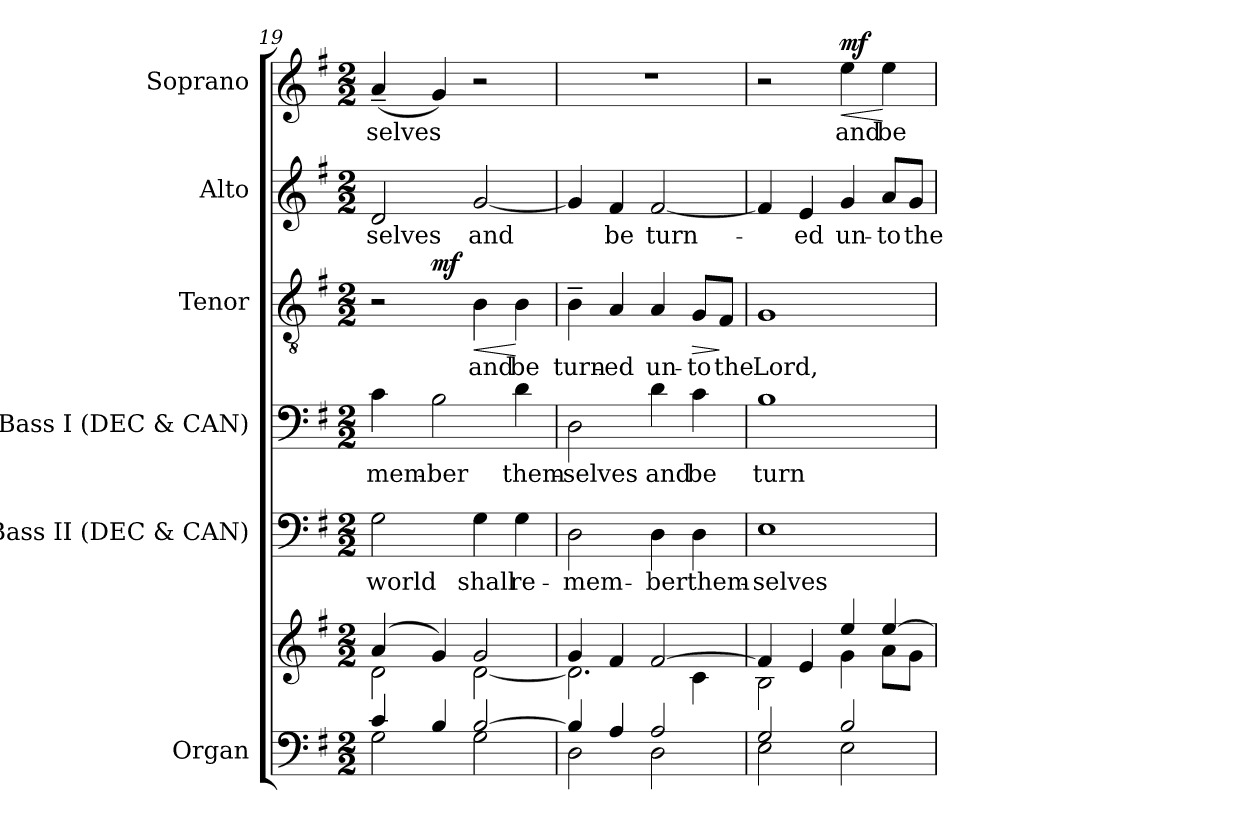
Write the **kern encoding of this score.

**kern	**kern	**kern	**text	**kern	**text	**kern	**text	**dynam	**kern	**text	**kern	**text	**dynam
*part6	*part6	*part5	*part5	*part4	*part4	*part3	*part3	*part3	*part2	*part2	*part1	*part1	*part1
*staff7	*staff6	*staff5	*staff5	*staff4	*staff4	*staff3	*staff3	*staff3	*staff2	*staff2	*staff1	*staff1	*staff1
*I"Organ	*	*I"Bass II (DEC & CAN)	*	*I"Bass I (DEC & CAN)	*	*I"Tenor	*	*	*I"Alto	*	*I"Soprano	*	*
*I'Org.	*	*I'B II.	*	*I'B I.	*	*I'T.	*	*	*I'A.	*	*I'S.	*	*
*clefF4	*clefG2	*clefF4	*	*clefF4	*	*clefGv2	*	*	*clefG2	*	*clefG2	*	*
*	*	*	*	*	*	*ITrd7c12	*	*	*	*	*	*	*
*k[f#]	*k[f#]	*k[f#]	*	*k[f#]	*	*k[f#]	*	*	*k[f#]	*	*k[f#]	*	*
*G:	*G:	*G:	*	*G:	*	*G:	*	*	*G:	*	*G:	*	*
*M2/2	*M2/2	*M2/2	*	*M2/2	*	*M2/2	*	*	*M2/2	*	*M2/2	*	*
=19	=19	=19	=19	=19	=19	=19	=19	=19	=19	=19	=19	=19	=19
*^	*^	*	*	*	*	*	*	*	*	*	*	*	*
!	!	!	!	!	!LO:LY:b:color=#000000	!	!	!	!	!	!	!	!	!	!
!	!	!	!	!	!	!	!LO:LY:b:color=#000000	!	!	!	!	!	!	!	!
!	!	!	!	!	!	!	!	!	!	!	!	!LO:LY:b:color=#000000	!	!	!
!	!	!	!	!	!	!	!	!	!	!	!	!	!	!LO:LY:b:color=#000000	!
*	*	*	*	*	*	*	*	*^	*	*	*	*	*	*	*
4ci/	2Gi\	(4ai/	2di\	2Gi\	world	4ci\	-mem-	2r	4ryy	.	.	2di/	-selves	(4a~i/	-selves	.
!	!	!	!	!	!	!	!LO:LY:b:color=#000000	!	!	!	!	!	!	!	!	!
4Bi/	.	4gi/)	.	.	.	2Bi\	-ber	.	2.ryy	.	mf	.	.	4gi/)	.	.
!	!	!	!	!	!LO:LY:b:color=#000000	!	!	!	!	!	!	!	!	!	!	!
!	!	!	!	!	!	!	!	!	!	!LO:LY:b:color=#000000	!LO:HP:b	!	!	!	!	!
!	!	!	!	!	!	!	!	!	!	!	!	!	!LO:LY:b:color=#000000	!	!	!
[2Bi/	2Gi\	2gi/	[2di\	4Gi\	shall	.	.	4BBi\	.	and	<	[2gi/	and	2r	.	.
!	!	!	!	!	!LO:LY:b:color=#000000	!	!	!	!	!	!	!	!	!	!	!
!	!	!	!	!	!	!	!LO:LY:b:color=#000000	!	!	!	!	!	!	!	!	!
!	!	!	!	!	!	!	!	!	!	!LO:LY:b:color=#000000	!	!	!	!	!	!
.	.	.	.	4Gi\	re-	4di\	them-	4BBi\	.	be	[	.	.	.	.	.
*	*	*	*	*	*	*	*	*v	*v	*	*	*	*	*	*	*
=20	=20	=20	=20	=20	=20	=20	=20	=20	=20	=20	=20	=20	=20	=20	=20
*	*	*	*	*	*	*	*	*^	*	*	*	*	*	*	*
!	!	!	!	!	!LO:LY:b:color=#000000	!	!	!	!	!	!	!	!	!	!	!
*	*	*	*	*	*	*	*	*v	*v	*	*	*	*	*	*	*
*	*	*	*	*	*	*	*	*^	*	*	*	*	*	*	*
!	!	!	!	!	!	!	!LO:LY:b:color=#000000	!	!	!	!	!	!	!	!	!
*	*	*	*	*	*	*	*	*v	*v	*	*	*	*	*	*	*
*	*	*	*	*	*	*	*	*^	*	*	*	*	*	*	*
!	!	!	!	!	!	!	!	!	!	!LO:LY:b:color=#000000	!	!	!	!	!	!
*	*	*	*	*	*	*	*	*v	*v	*	*	*	*	*	*	*
4Bi/]	2Di\	4gi/	2.di\]	2Di\	-mem-	2Di\	-selves	4BB~i\	turn-	.	4gi/]	.	1r	.	.
!	!	!	!	!	!	!	!	!	!LO:LY:b:color=#000000	!	!	!	!	!	!
!	!	!	!	!	!	!	!	!	!	!	!	!LO:LY:b:color=#000000	!	!	!
4Ai/	.	4f#i/	.	.	.	.	.	4AAi/	-ed	.	4f#i/	be	.	.	.
!	!	!	!	!	!LO:LY:b:color=#000000	!	!	!	!	!	!	!	!	!	!
!	!	!	!	!	!	!	!LO:LY:b:color=#000000	!	!	!	!	!	!	!	!
!	!	!	!	!	!	!	!	!	!LO:LY:b:color=#000000	!	!	!	!	!	!
!	!	!	!	!	!	!	!	!	!	!	!	!LO:LY:b:color=#000000	!	!	!
2Ai/	2Di\	[2f#i/	.	4Di\	-ber	4di\	and	4AAi/	un-	.	[2f#i/	turn-	.	.	.
!	!	!	!	!	!LO:LY:b:color=#000000	!	!	!	!	!	!	!	!	!	!
!	!	!	!	!	!	!	!LO:LY:b:color=#000000	!	!	!	!	!	!	!	!
!	!	!	!	!	!	!	!	!	!LO:LY:b:color=#000000	!LO:HP:b	!	!	!	!	!
.	.	.	4ci\	4Di\	them-	4ci\	be	8GGi/L	-to	>	.	.	.	.	.
!	!	!	!	!	!	!	!	!	!LO:LY:b:color=#000000	!	!	!	!	!	!
.	.	.	.	.	.	.	.	8FF#i/J	the	]	.	.	.	.	.
=21	=21	=21	=21	=21	=21	=21	=21	=21	=21	=21	=21	=21	=21	=21	=21
!	!	!	!	!	!LO:LY:b:color=#000000	!	!	!	!	!	!	!	!	!	!
!	!	!	!	!	!	!	!LO:LY:b:color=#000000	!	!	!	!	!	!	!	!
!	!	!	!	!	!	!	!	!	!LO:LY:b:color=#000000	!	!	!	!	!	!
2Gi/	2Ei\	4f#i/]	2Bi\	1Ei	-selves	1Bi	turn-	1GGi	Lord,	.	4f#i/]	.	2r	.	.
!	!	!	!	!	!	!	!	!	!	!	!	!LO:LY:b:color=#000000	!	!	!
.	.	4ei/	.	.	.	.	.	.	.	.	4ei/	-ed	.	.	.
!	!	!	!	!	!	!	!	!	!	!	!	!LO:LY:b:color=#000000	!	!	!
!	!	!	!	!	!	!	!	!	!	!	!	!	!	!LO:LY:b:color=#000000	!LO:HP:b
2Bi/	2Ei\	4eei/	4gi\	.	.	.	.	.	.	.	4gi/	un-	4eei\	and	< mf
!	!	!	!	!	!	!	!	!	!	!	!	!LO:LY:b:color=#000000	!	!	!
!	!	!	!	!	!	!	!	!	!	!	!	!	!	!LO:LY:b:color=#000000	!
.	.	[4eei/	8ai\L	.	.	.	.	.	.	.	8ai/L	-to	4eei\	be	[
!	!	!	!	!	!	!	!	!	!	!	!	!LO:LY:b:color=#000000	!	!	!
.	.	.	8gi\J	.	.	.	.	.	.	.	8gi/J	the	.	.	.
*v	*v	*	*	*	*	*	*	*	*	*	*	*	*	*	*
*	*v	*v	*	*	*	*	*	*	*	*	*	*	*	*
=	=	=	=	=	=	=	=	=	=	=	=	=	=
*-	*-	*-	*-	*-	*-	*-	*-	*-	*-	*-	*-	*-	*-
